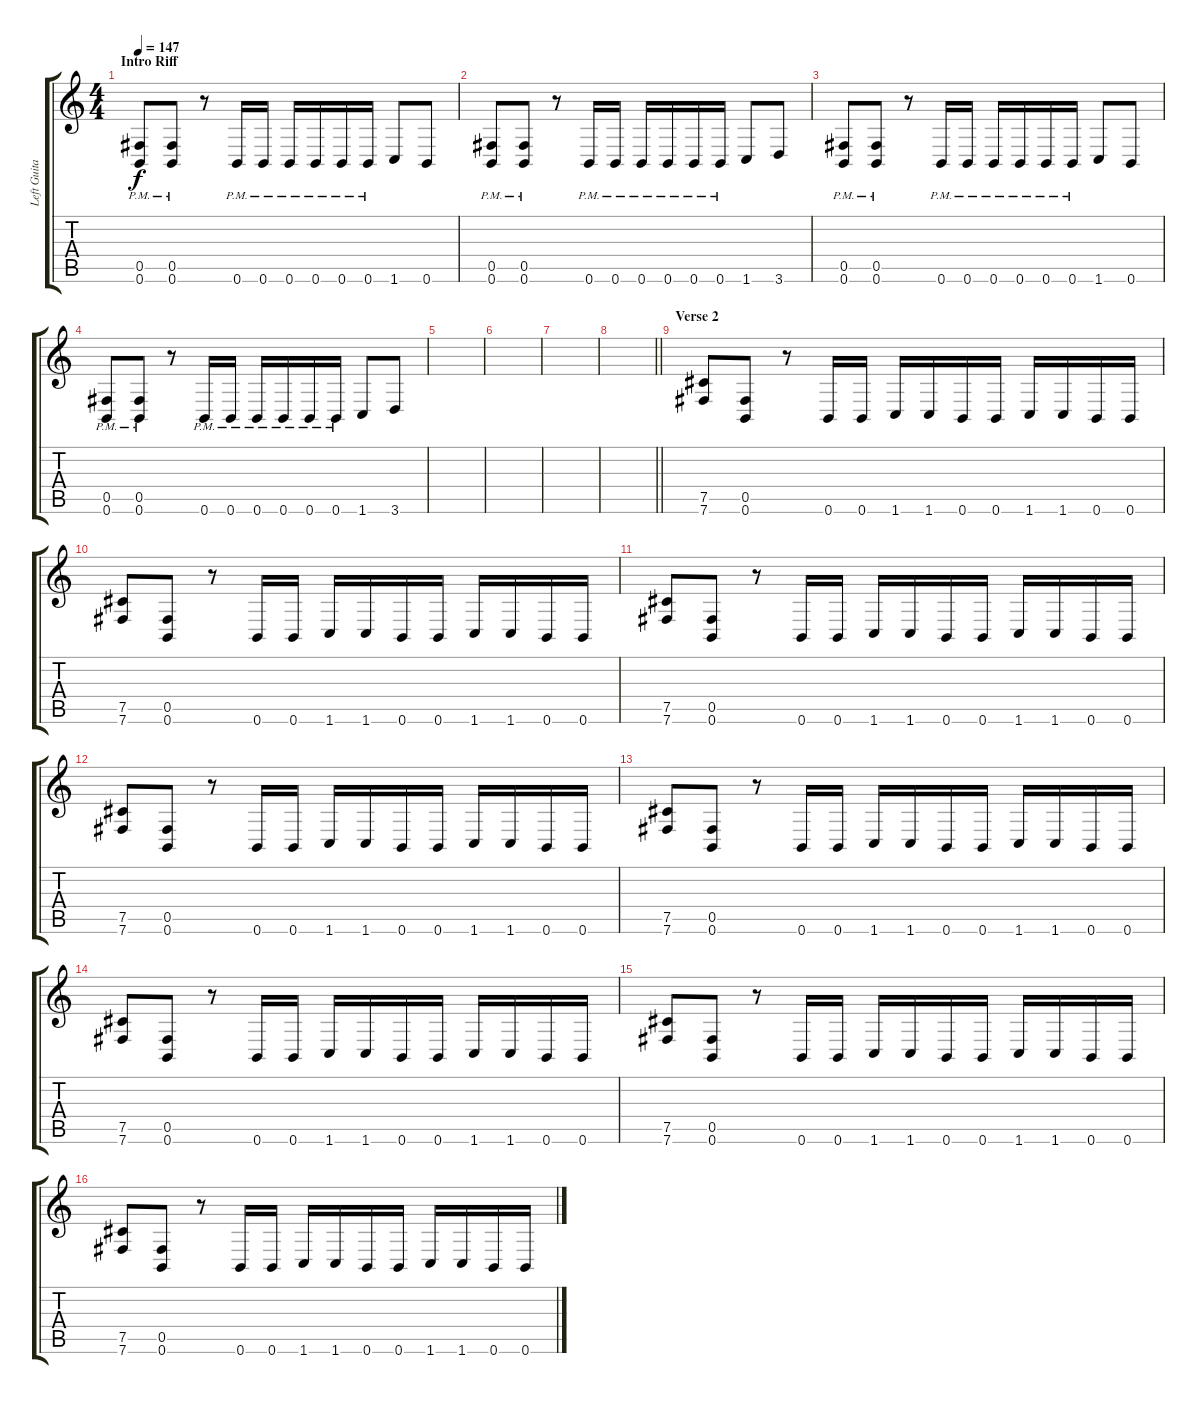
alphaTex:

\track ("Left Guitar (Josh)" "Left Guita") {instrument distortionguitar}
\staff {score tabs}
\tuning (Db4 Ab3 E3 B2 Gb2 B1) {hide}
\ts (4 4)
\section ("" "Intro Riff")
\tempo 147
\clef g2
\ks c
(0.5{pm} 0.6{pm}).8{dy f} (0.5{pm} 0.6{pm}).8 r.8 0.6{pm}.16 0.6{pm}.16 0.6{pm}.16 0.6{pm}.16 0.6{pm}.16 0.6{pm}.16 1.6.8 0.6.8 |
(0.5{pm} 0.6{pm}).8 (0.5{pm} 0.6{pm}).8 r.8 0.6{pm}.16 0.6{pm}.16 0.6{pm}.16 0.6{pm}.16 0.6{pm}.16 0.6{pm}.16 1.6.8 3.6.8 |
(0.5{pm} 0.6{pm}).8 (0.5{pm} 0.6{pm}).8 r.8 0.6{pm}.16 0.6{pm}.16 0.6{pm}.16 0.6{pm}.16 0.6{pm}.16 0.6{pm}.16 1.6.8 0.6.8 |
(0.5{pm} 0.6{pm}).8 (0.5{pm} 0.6{pm}).8 r.8 0.6{pm}.16 0.6{pm}.16 0.6{pm}.16 0.6{pm}.16 0.6{pm}.16 0.6{pm}.16 1.6.8 3.6.8 |
|
|
|
\barLineRight lightlight
|
\section ("" "Verse 2")
(7.5 7.6).8 (0.5 0.6).8 r.8 0.6.16 0.6.16 1.6.16 1.6.16 0.6.16 0.6.16 1.6.16 1.6.16 0.6.16 0.6.16 |
(7.5 7.6).8 (0.5 0.6).8 r.8 0.6.16 0.6.16 1.6.16 1.6.16 0.6.16 0.6.16 1.6.16 1.6.16 0.6.16 0.6.16 |
(7.5 7.6).8 (0.5 0.6).8 r.8 0.6.16 0.6.16 1.6.16 1.6.16 0.6.16 0.6.16 1.6.16 1.6.16 0.6.16 0.6.16 |
(7.5 7.6).8 (0.5 0.6).8 r.8 0.6.16 0.6.16 1.6.16 1.6.16 0.6.16 0.6.16 1.6.16 1.6.16 0.6.16 0.6.16 |
(7.5 7.6).8 (0.5 0.6).8 r.8 0.6.16 0.6.16 1.6.16 1.6.16 0.6.16 0.6.16 1.6.16 1.6.16 0.6.16 0.6.16 |
(7.5 7.6).8 (0.5 0.6).8 r.8 0.6.16 0.6.16 1.6.16 1.6.16 0.6.16 0.6.16 1.6.16 1.6.16 0.6.16 0.6.16 |
(7.5 7.6).8 (0.5 0.6).8 r.8 0.6.16 0.6.16 1.6.16 1.6.16 0.6.16 0.6.16 1.6.16 1.6.16 0.6.16 0.6.16 |
(7.5 7.6).8 (0.5 0.6).8 r.8 0.6.16 0.6.16 1.6.16 1.6.16 0.6.16 0.6.16 1.6.16 1.6.16 0.6.16 0.6.16
